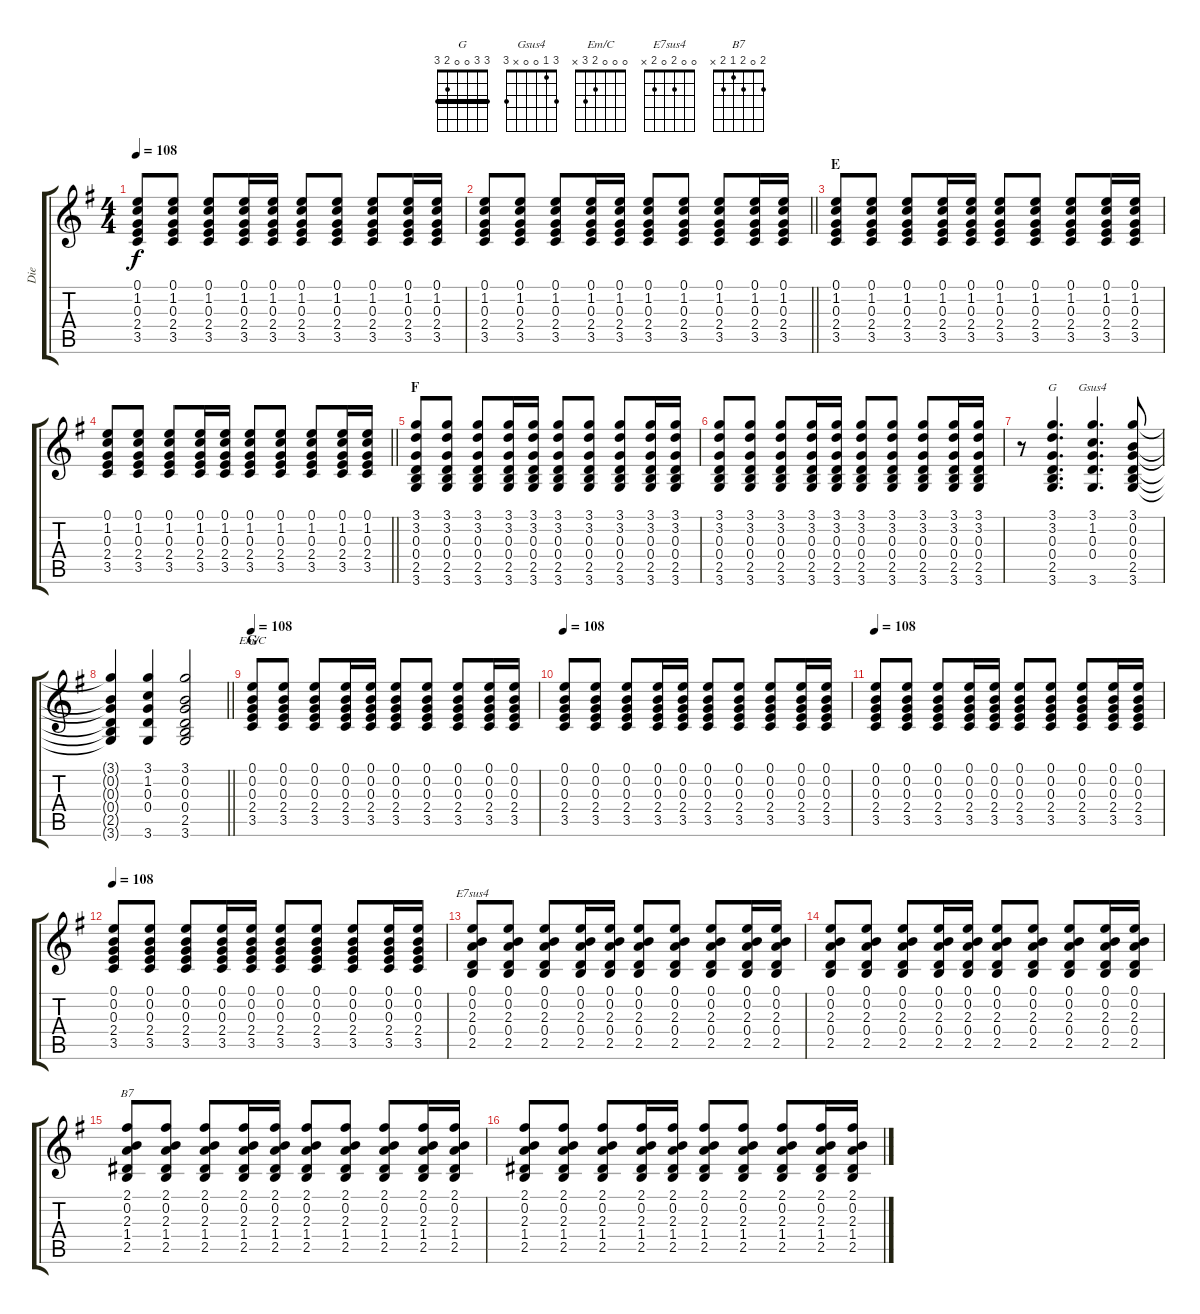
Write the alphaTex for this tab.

\track ("Die" "Die") {instrument acousticguitarsteel}
\staff {score tabs}
\tuning (E4 B3 G3 D3 A2 E2) {hide}
\chord ("G" 3 3 0 0 2 3) {barre 3}
\chord ("Gsus4" 3 1 0 0 x 3)
\chord ("Em/C" 0 0 0 2 3 x)
\chord ("E7sus4" 0 0 2 0 2 x)
\chord ("B7" 2 0 2 1 2 x)
\ts (4 4)
\tempo 108
\clef g2
\ks eminor
(0.1 1.2 0.3 2.4 3.5).8{dy f} (0.1 1.2 0.3 2.4 3.5).8 (0.1 1.2 0.3 2.4 3.5).8 (0.1 1.2 0.3 2.4 3.5).16 (0.1 1.2 0.3 2.4 3.5).16 (0.1 1.2 0.3 2.4 3.5).8 (0.1 1.2 0.3 2.4 3.5).8 (0.1 1.2 0.3 2.4 3.5).8 (0.1 1.2 0.3 2.4 3.5).16 (0.1 1.2 0.3 2.4 3.5).16 |
\barLineRight lightlight
(0.1 1.2 0.3 2.4 3.5).8 (0.1 1.2 0.3 2.4 3.5).8 (0.1 1.2 0.3 2.4 3.5).8 (0.1 1.2 0.3 2.4 3.5).16 (0.1 1.2 0.3 2.4 3.5).16 (0.1 1.2 0.3 2.4 3.5).8 (0.1 1.2 0.3 2.4 3.5).8 (0.1 1.2 0.3 2.4 3.5).8 (0.1 1.2 0.3 2.4 3.5).16 (0.1 1.2 0.3 2.4 3.5).16 |
\section ("" "E")
(0.1 1.2 0.3 2.4 3.5).8 (0.1 1.2 0.3 2.4 3.5).8 (0.1 1.2 0.3 2.4 3.5).8 (0.1 1.2 0.3 2.4 3.5).16 (0.1 1.2 0.3 2.4 3.5).16 (0.1 1.2 0.3 2.4 3.5).8 (0.1 1.2 0.3 2.4 3.5).8 (0.1 1.2 0.3 2.4 3.5).8 (0.1 1.2 0.3 2.4 3.5).16 (0.1 1.2 0.3 2.4 3.5).16 |
\barLineRight lightlight
(0.1 1.2 0.3 2.4 3.5).8 (0.1 1.2 0.3 2.4 3.5).8 (0.1 1.2 0.3 2.4 3.5).8 (0.1 1.2 0.3 2.4 3.5).16 (0.1 1.2 0.3 2.4 3.5).16 (0.1 1.2 0.3 2.4 3.5).8 (0.1 1.2 0.3 2.4 3.5).8 (0.1 1.2 0.3 2.4 3.5).8 (0.1 1.2 0.3 2.4 3.5).16 (0.1 1.2 0.3 2.4 3.5).16 |
\section ("" "F")
(3.1 3.2 0.3 0.4 2.5 3.6).8 (3.1 3.2 0.3 0.4 2.5 3.6).8 (3.1 3.2 0.3 0.4 2.5 3.6).8 (3.1 3.2 0.3 0.4 2.5 3.6).16 (3.1 3.2 0.3 0.4 2.5 3.6).16 (3.1 3.2 0.3 0.4 2.5 3.6).8 (3.1 3.2 0.3 0.4 2.5 3.6).8 (3.1 3.2 0.3 0.4 2.5 3.6).8 (3.1 3.2 0.3 0.4 2.5 3.6).16 (3.1 3.2 0.3 0.4 2.5 3.6).16 |
(3.1 3.2 0.3 0.4 2.5 3.6).8 (3.1 3.2 0.3 0.4 2.5 3.6).8 (3.1 3.2 0.3 0.4 2.5 3.6).8 (3.1 3.2 0.3 0.4 2.5 3.6).16 (3.1 3.2 0.3 0.4 2.5 3.6).16 (3.1 3.2 0.3 0.4 2.5 3.6).8 (3.1 3.2 0.3 0.4 2.5 3.6).8 (3.1 3.2 0.3 0.4 2.5 3.6).8 (3.1 3.2 0.3 0.4 2.5 3.6).16 (3.1 3.2 0.3 0.4 2.5 3.6).16 |
r.8 (3.1 3.2 0.3 0.4 2.5 3.6).4{d ch "G"} (3.1 1.2 0.3 0.4 3.6).4{d ch "Gsus4"} (3.1 0.2 0.3 0.4 2.5 3.6).8 |
\barLineRight lightlight
(3.1{t} 0.2{t} 0.3{t} 0.4{t} 2.5{t} 3.6{t}).4 (3.1 1.2 0.3 0.4 3.6).4 (3.1 0.2 0.3 0.4 2.5 3.6).2 |
\section ("" "G")
\tempo 108
(0.1 0.2 0.3 2.4 3.5).8{ch "Em/C"} (0.1 0.2 0.3 2.4 3.5).8 (0.1 0.2 0.3 2.4 3.5).8 (0.1 0.2 0.3 2.4 3.5).16 (0.1 0.2 0.3 2.4 3.5).16 (0.1 0.2 0.3 2.4 3.5).8 (0.1 0.2 0.3 2.4 3.5).8 (0.1 0.2 0.3 2.4 3.5).8 (0.1 0.2 0.3 2.4 3.5).16 (0.1 0.2 0.3 2.4 3.5).16 |
\tempo 108
(0.1 0.2 0.3 2.4 3.5).8 (0.1 0.2 0.3 2.4 3.5).8 (0.1 0.2 0.3 2.4 3.5).8 (0.1 0.2 0.3 2.4 3.5).16 (0.1 0.2 0.3 2.4 3.5).16 (0.1 0.2 0.3 2.4 3.5).8 (0.1 0.2 0.3 2.4 3.5).8 (0.1 0.2 0.3 2.4 3.5).8 (0.1 0.2 0.3 2.4 3.5).16 (0.1 0.2 0.3 2.4 3.5).16 |
\tempo 108
(0.1 0.2 0.3 2.4 3.5).8 (0.1 0.2 0.3 2.4 3.5).8 (0.1 0.2 0.3 2.4 3.5).8 (0.1 0.2 0.3 2.4 3.5).16 (0.1 0.2 0.3 2.4 3.5).16 (0.1 0.2 0.3 2.4 3.5).8 (0.1 0.2 0.3 2.4 3.5).8 (0.1 0.2 0.3 2.4 3.5).8 (0.1 0.2 0.3 2.4 3.5).16 (0.1 0.2 0.3 2.4 3.5).16 |
\tempo 108
(0.1 0.2 0.3 2.4 3.5).8 (0.1 0.2 0.3 2.4 3.5).8 (0.1 0.2 0.3 2.4 3.5).8 (0.1 0.2 0.3 2.4 3.5).16 (0.1 0.2 0.3 2.4 3.5).16 (0.1 0.2 0.3 2.4 3.5).8 (0.1 0.2 0.3 2.4 3.5).8 (0.1 0.2 0.3 2.4 3.5).8 (0.1 0.2 0.3 2.4 3.5).16 (0.1 0.2 0.3 2.4 3.5).16 |
(0.1 0.2 2.3 0.4 2.5).8{ch "E7sus4"} (0.1 0.2 2.3 0.4 2.5).8 (0.1 0.2 2.3 0.4 2.5).8 (0.1 0.2 2.3 0.4 2.5).16 (0.1 0.2 2.3 0.4 2.5).16 (0.1 0.2 2.3 0.4 2.5).8 (0.1 0.2 2.3 0.4 2.5).8 (0.1 0.2 2.3 0.4 2.5).8 (0.1 0.2 2.3 0.4 2.5).16 (0.1 0.2 2.3 0.4 2.5).16 |
(0.1 0.2 2.3 0.4 2.5).8 (0.1 0.2 2.3 0.4 2.5).8 (0.1 0.2 2.3 0.4 2.5).8 (0.1 0.2 2.3 0.4 2.5).16 (0.1 0.2 2.3 0.4 2.5).16 (0.1 0.2 2.3 0.4 2.5).8 (0.1 0.2 2.3 0.4 2.5).8 (0.1 0.2 2.3 0.4 2.5).8 (0.1 0.2 2.3 0.4 2.5).16 (0.1 0.2 2.3 0.4 2.5).16 |
(2.1 0.2 2.3 1.4 2.5).8{ch "B7"} (2.1 0.2 2.3 1.4 2.5).8 (2.1 0.2 2.3 1.4 2.5).8 (2.1 0.2 2.3 1.4 2.5).16 (2.1 0.2 2.3 1.4 2.5).16 (2.1 0.2 2.3 1.4 2.5).8 (2.1 0.2 2.3 1.4 2.5).8 (2.1 0.2 2.3 1.4 2.5).8 (2.1 0.2 2.3 1.4 2.5).16 (2.1 0.2 2.3 1.4 2.5).16 |
(2.1 0.2 2.3 1.4 2.5).8 (2.1 0.2 2.3 1.4 2.5).8 (2.1 0.2 2.3 1.4 2.5).8 (2.1 0.2 2.3 1.4 2.5).16 (2.1 0.2 2.3 1.4 2.5).16 (2.1 0.2 2.3 1.4 2.5).8 (2.1 0.2 2.3 1.4 2.5).8 (2.1 0.2 2.3 1.4 2.5).8 (2.1 0.2 2.3 1.4 2.5).16 (2.1 0.2 2.3 1.4 2.5).16
